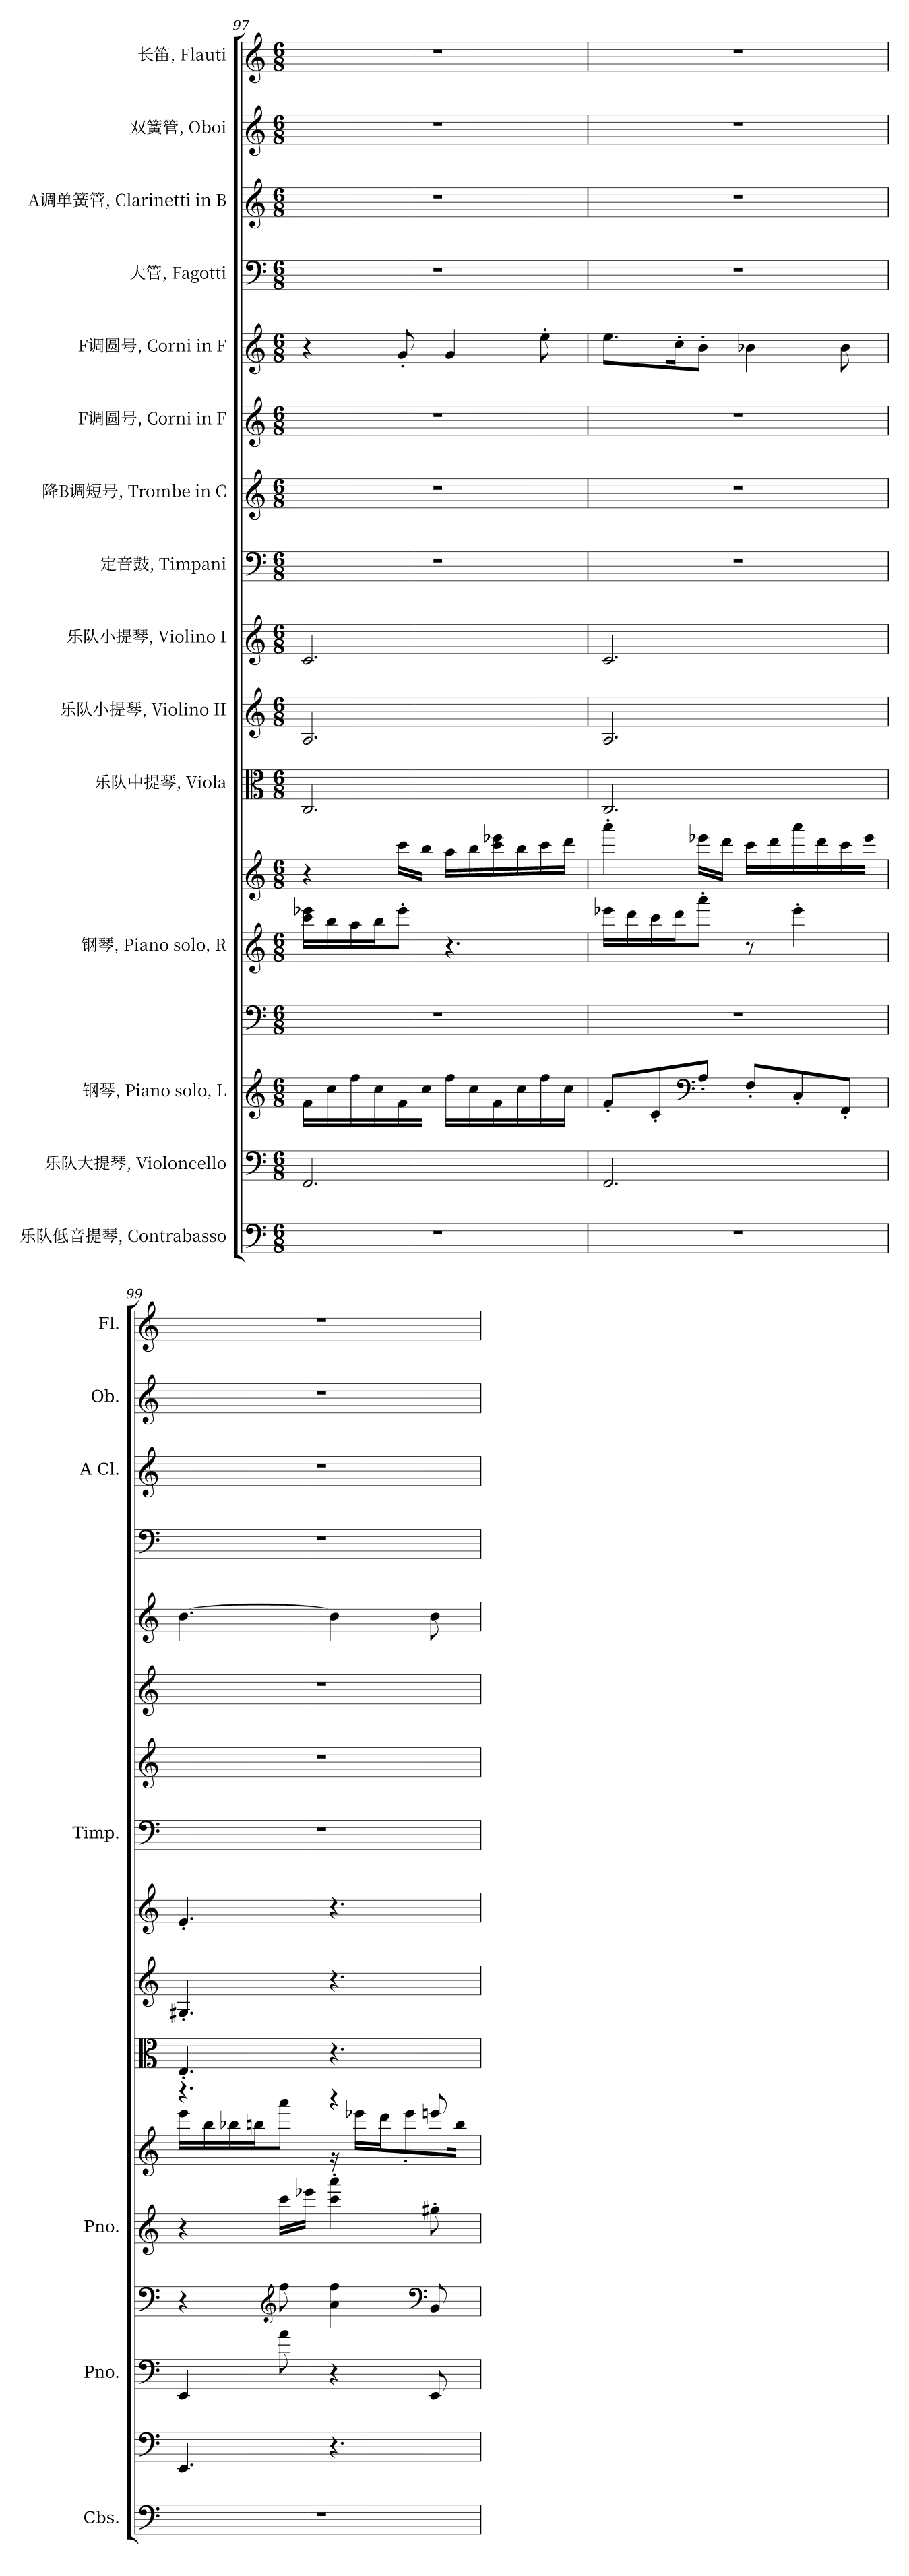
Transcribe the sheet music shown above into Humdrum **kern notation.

**kern	**kern	**kern	**kern	**kern	**kern	**kern	**kern	**kern	**kern	**kern	**kern	**kern	**kern	**kern	**kern	**kern
*part15	*part14	*part13	*part13	*part12	*part12	*part11	*part10	*part9	*part8	*part7	*part6	*part5	*part4	*part3	*part2	*part1
*staff17	*staff16	*staff15	*staff14	*staff13	*staff12	*staff11	*staff10	*staff9	*staff8	*staff7	*staff6	*staff5	*staff4	*staff3	*staff2	*staff1
*I"乐队低音提琴, Contrabasso	*I"乐队大提琴, Violoncello	*I"钢琴, Piano solo, L	*	*I"钢琴, Piano solo, R	*	*I"乐队中提琴, Viola	*I"乐队小提琴, Violino II	*I"乐队小提琴, Violino I	*I"定音鼓, Timpani	*I"降B调短号, Trombe in C	*I"F调圆号, Corni in F	*I"F调圆号, Corni in F	*I"大管, Fagotti	*I"A调单簧管, Clarinetti in B	*I"双簧管, Oboi	*I"长笛, Flauti
*I'Cbs.	*	*I'Pno.	*	*I'Pno.	*	*	*	*	*I'Timp.	*	*	*	*	*I'A Cl.	*I'Ob.	*I'Fl.
!!LO:PB:g=z
*clefF4	*clefF4	*clefG2	*clefF4	*clefG2	*clefG2	*clefC3	*clefG2	*clefG2	*clefF4	*clefG2	*clefG2	*clefG2	*clefF4	*clefG2	*clefG2	*clefG2
*ITrd7c12	*	*	*	*	*	*	*	*	*	*ITrd1c2	*ITrd4c7	*ITrd4c7	*	*ITrd2c3	*	*
*k[]	*k[]	*k[]	*k[]	*k[]	*k[]	*k[]	*k[]	*k[]	*k[]	*k[b-e-]	*k[b-]	*k[b-]	*k[]	*k[f#c#g#]	*k[]	*k[]
*M6/8	*M6/8	*M6/8	*M6/8	*M6/8	*M6/8	*M6/8	*M6/8	*M6/8	*M6/8	*M6/8	*M6/8	*M6/8	*M6/8	*M6/8	*M6/8	*M6/8
*MM131	*MM131	*MM131	*MM131	*MM131	*MM131	*MM131	*MM131	*MM131	*MM131	*MM131	*MM131	*MM131	*MM131	*MM131	*MM131	*MM131
=97	=97	=97	=97	=97	=97	=97	=97	=97	=97	=97	=97	=97	=97	=97	=97	=97
2.r	2.FF/	16f\LL	2.r	16ccc\ 16eee-X\LL	4r	2.C/	2.A/	2.c/	2.r	2.r	2.r	4r	2.r	2.r	2.r	2.r
.	.	16cc\	.	16bb\	.	.	.	.	.	.	.	.	.	.	.	.
.	.	16ff\	.	16aa\	.	.	.	.	.	.	.	.	.	.	.	.
.	.	16cc\	.	16bb\J	.	.	.	.	.	.	.	.	.	.	.	.
.	.	16f\	.	8eee-'\J	16ccc\LL	.	.	.	.	.	.	8c'/	.	.	.	.
.	.	16cc\JJ	.	.	16bb\JJ	.	.	.	.	.	.	.	.	.	.	.
.	.	16ff\LL	.	4.r	16aa\LL	.	.	.	.	.	.	4c/	.	.	.	.
.	.	16cc\	.	.	16bb\	.	.	.	.	.	.	.	.	.	.	.
.	.	16f\	.	.	16ccc\ 16eee-X\	.	.	.	.	.	.	.	.	.	.	.
.	.	16cc\	.	.	16bb\	.	.	.	.	.	.	.	.	.	.	.
.	.	16ff\	.	.	16ccc\	.	.	.	.	.	.	8a'\	.	.	.	.
.	.	16cc\JJ	.	.	16ddd\JJ	.	.	.	.	.	.	.	.	.	.	.
=98	=98	=98	=98	=98	=98	=98	=98	=98	=98	=98	=98	=98	=98	=98	=98	=98
*	*	*	*	*	*	*	*	*	*	*	*	*	*	*	*	*MM140
2.r	2.FF/	8f'/L	2.r	16eee-X\LL	4aaa'\	2.C/	2.A/	2.c/	2.r	2.r	2.r	8.a\L	2.r	2.r	2.r	2.r
.	.	.	.	16ddd\	.	.	.	.	.	.	.	.	.	.	.	.
.	.	8c'/	.	16ccc\	.	.	.	.	.	.	.	.	.	.	.	.
.	.	.	.	16ddd\J	.	.	.	.	.	.	.	16f'\K	.	.	.	.
*	*	*clefF4	*	*	*	*	*	*	*	*	*	*	*	*	*	*
.	.	8A'/J	.	8aaa'\J	16eee-X\LL	.	.	.	.	.	.	8e'\J	.	.	.	.
.	.	.	.	.	16ddd\JJ	.	.	.	.	.	.	.	.	.	.	.
.	.	8F'/L	.	8r	16ccc\LL	.	.	.	.	.	.	4e-X\	.	.	.	.
.	.	.	.	.	16ddd\	.	.	.	.	.	.	.	.	.	.	.
.	.	8C'/	.	4eee-'\	16aaa\	.	.	.	.	.	.	.	.	.	.	.
.	.	.	.	.	16ddd\	.	.	.	.	.	.	.	.	.	.	.
.	.	8FF'/J	.	.	16ccc\	.	.	.	.	.	.	8e-\	.	.	.	.
.	.	.	.	.	16eee-\JJ	.	.	.	.	.	.	.	.	.	.	.
!!LO:PB:g=z
=99	=99	=99	=99	=99	=99	=99	=99	=99	=99	=99	=99	=99	=99	=99	=99	=99
*	*	*	*	*	*	*	*	*	*	*	*	*	*	*	*	*MM140
*	*	*	*	*	*^	*	*	*	*	*	*	*	*	*	*	*
2.r	4.EE/	4EE/	4r	4r	4.r	16eee\LL	4.E'/	4.G#X'/	4.e'/	2.r	2.r	2.r	[4.e\	2.r	2.r	2.r	2.r
.	.	.	.	.	.	16bb\	.	.	.	.	.	.	.	.	.	.	.
.	.	.	.	.	.	16bb-X\	.	.	.	.	.	.	.	.	.	.	.
.	.	.	.	.	.	16bbn\J	.	.	.	.	.	.	.	.	.	.	.
*	*	*	*clefG2	*	*	*	*	*	*	*	*	*	*	*	*	*	*
.	.	8a\	8ff\	16ccc\LL	.	8aaa\J	.	.	.	.	.	.	.	.	.	.	.
.	.	.	.	16eee-X\JJ	.	.	.	.	.	.	.	.	.	.	.	.	.
.	4.r	4r	4a\ 4ff\	4ccc\' 4aaa\'	4r	16r	4.r	4.r	4.r	.	.	.	4e\]	.	.	.	.
.	.	.	.	.	.	16eee-X\LL	.	.	.	.	.	.	.	.	.	.	.
.	.	.	.	.	.	16ddd\J	.	.	.	.	.	.	.	.	.	.	.
.	.	.	.	.	.	8eee-'\	.	.	.	.	.	.	.	.	.	.	.
*	*	*	*clefF4	*	*	*	*	*	*	*	*	*	*	*	*	*	*
.	.	8EE/	8BB/	8gg#X'\	8eeen/	.	.	.	.	.	.	.	8e\	.	.	.	.
.	.	.	.	.	.	16bb\Jk	.	.	.	.	.	.	.	.	.	.	.
*	*	*	*	*	*v	*v	*	*	*	*	*	*	*	*	*	*	*
=	=	=	=	=	=	=	=	=	=	=	=	=	=	=	=	=
*-	*-	*-	*-	*-	*-	*-	*-	*-	*-	*-	*-	*-	*-	*-	*-	*-
